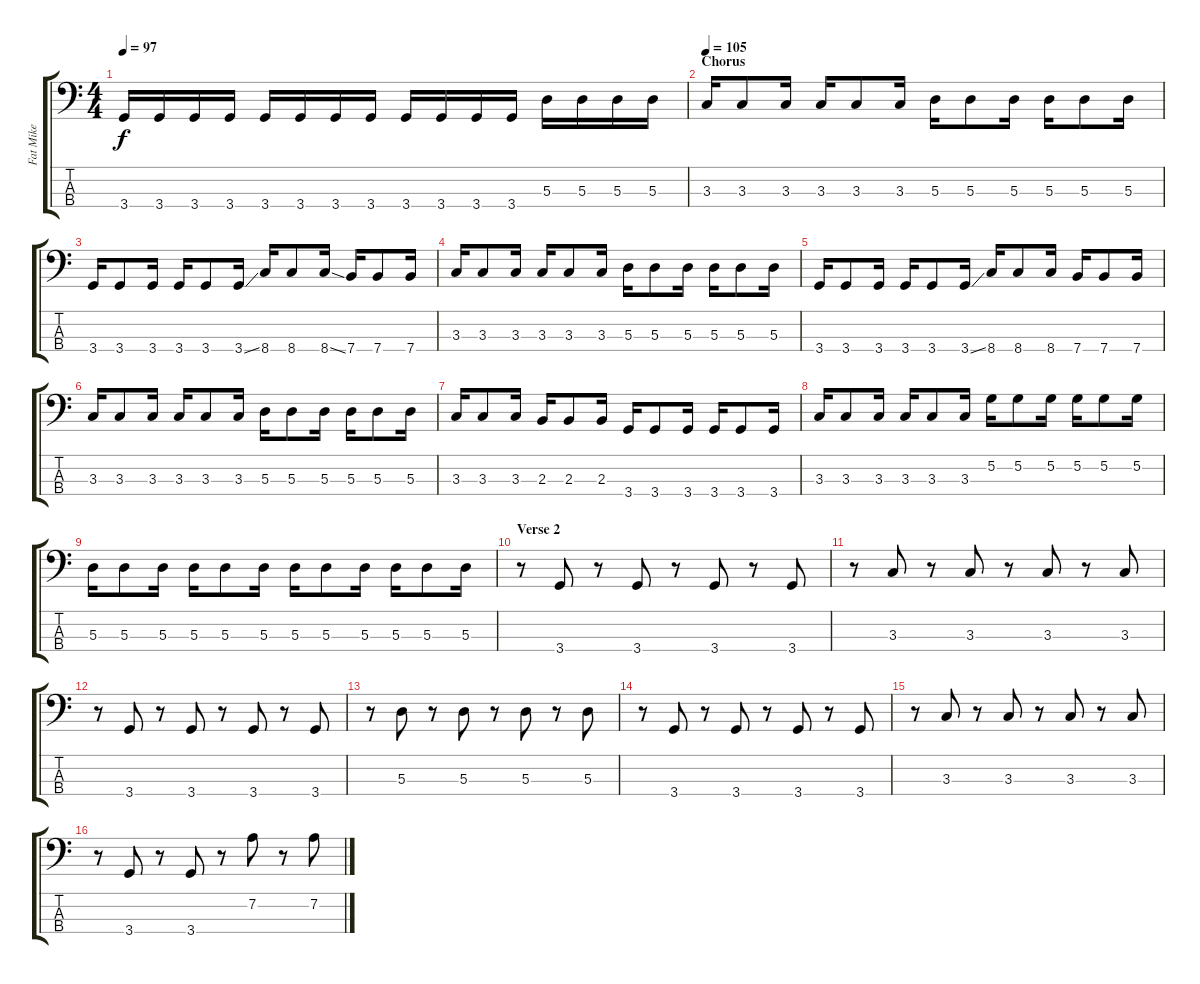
\track ("Fat Mike" "Fat Mike") {instrument slapbass1}
\staff {score tabs}
\tuning (G2 D2 A1 E1) {hide}
\ts (4 4)
\tempo 97
\clef f4
\ks c
3.4.16{dy f} 3.4.16 3.4.16 3.4.16 3.4.16 3.4.16 3.4.16 3.4.16 3.4.16 3.4.16 3.4.16 3.4.16 5.3.16 5.3.16 5.3.16 5.3.16 |
\section ("" "Chorus")
\tempo 105
3.3.16 3.3.8 3.3.16 3.3.16 3.3.8 3.3.16 5.3.16 5.3.8 5.3.16 5.3.16 5.3.8 5.3.16 |
3.4.16 3.4.8 3.4.16 3.4.16 3.4.8 3.4{ss}.16 8.4.16 8.4.8 8.4{ss}.16 7.4.16 7.4.8 7.4.16 |
3.3.16 3.3.8 3.3.16 3.3.16 3.3.8 3.3.16 5.3.16 5.3.8 5.3.16 5.3.16 5.3.8 5.3.16 |
3.4.16 3.4.8 3.4.16 3.4.16 3.4.8 3.4{ss}.16 8.4.16 8.4.8 8.4.16 7.4.16 7.4.8 7.4.16 |
3.3.16 3.3.8 3.3.16 3.3.16 3.3.8 3.3.16 5.3.16 5.3.8 5.3.16 5.3.16 5.3.8 5.3.16 |
3.3.16 3.3.8 3.3.16 2.3.16 2.3.8 2.3.16 3.4.16 3.4.8 3.4.16 3.4.16 3.4.8 3.4.16 |
3.3.16 3.3.8 3.3.16 3.3.16 3.3.8 3.3.16 5.2.16 5.2.8 5.2.16 5.2.16 5.2.8 5.2.16 |
5.3.16 5.3.8 5.3.16 5.3.16 5.3.8 5.3.16 5.3.16 5.3.8 5.3.16 5.3.16 5.3.8 5.3.16 |
\section ("" "Verse 2")
r.8 3.4.8 r.8 3.4.8 r.8 3.4.8 r.8 3.4.8 |
r.8 3.3.8 r.8 3.3.8 r.8 3.3.8 r.8 3.3.8 |
r.8 3.4.8 r.8 3.4.8 r.8 3.4.8 r.8 3.4.8 |
r.8 5.3.8 r.8 5.3.8 r.8 5.3.8 r.8 5.3.8 |
r.8 3.4.8 r.8 3.4.8 r.8 3.4.8 r.8 3.4.8 |
r.8 3.3.8 r.8 3.3.8 r.8 3.3.8 r.8 3.3.8 |
r.8 3.4.8 r.8 3.4.8 r.8 7.2.8 r.8 7.2.8
